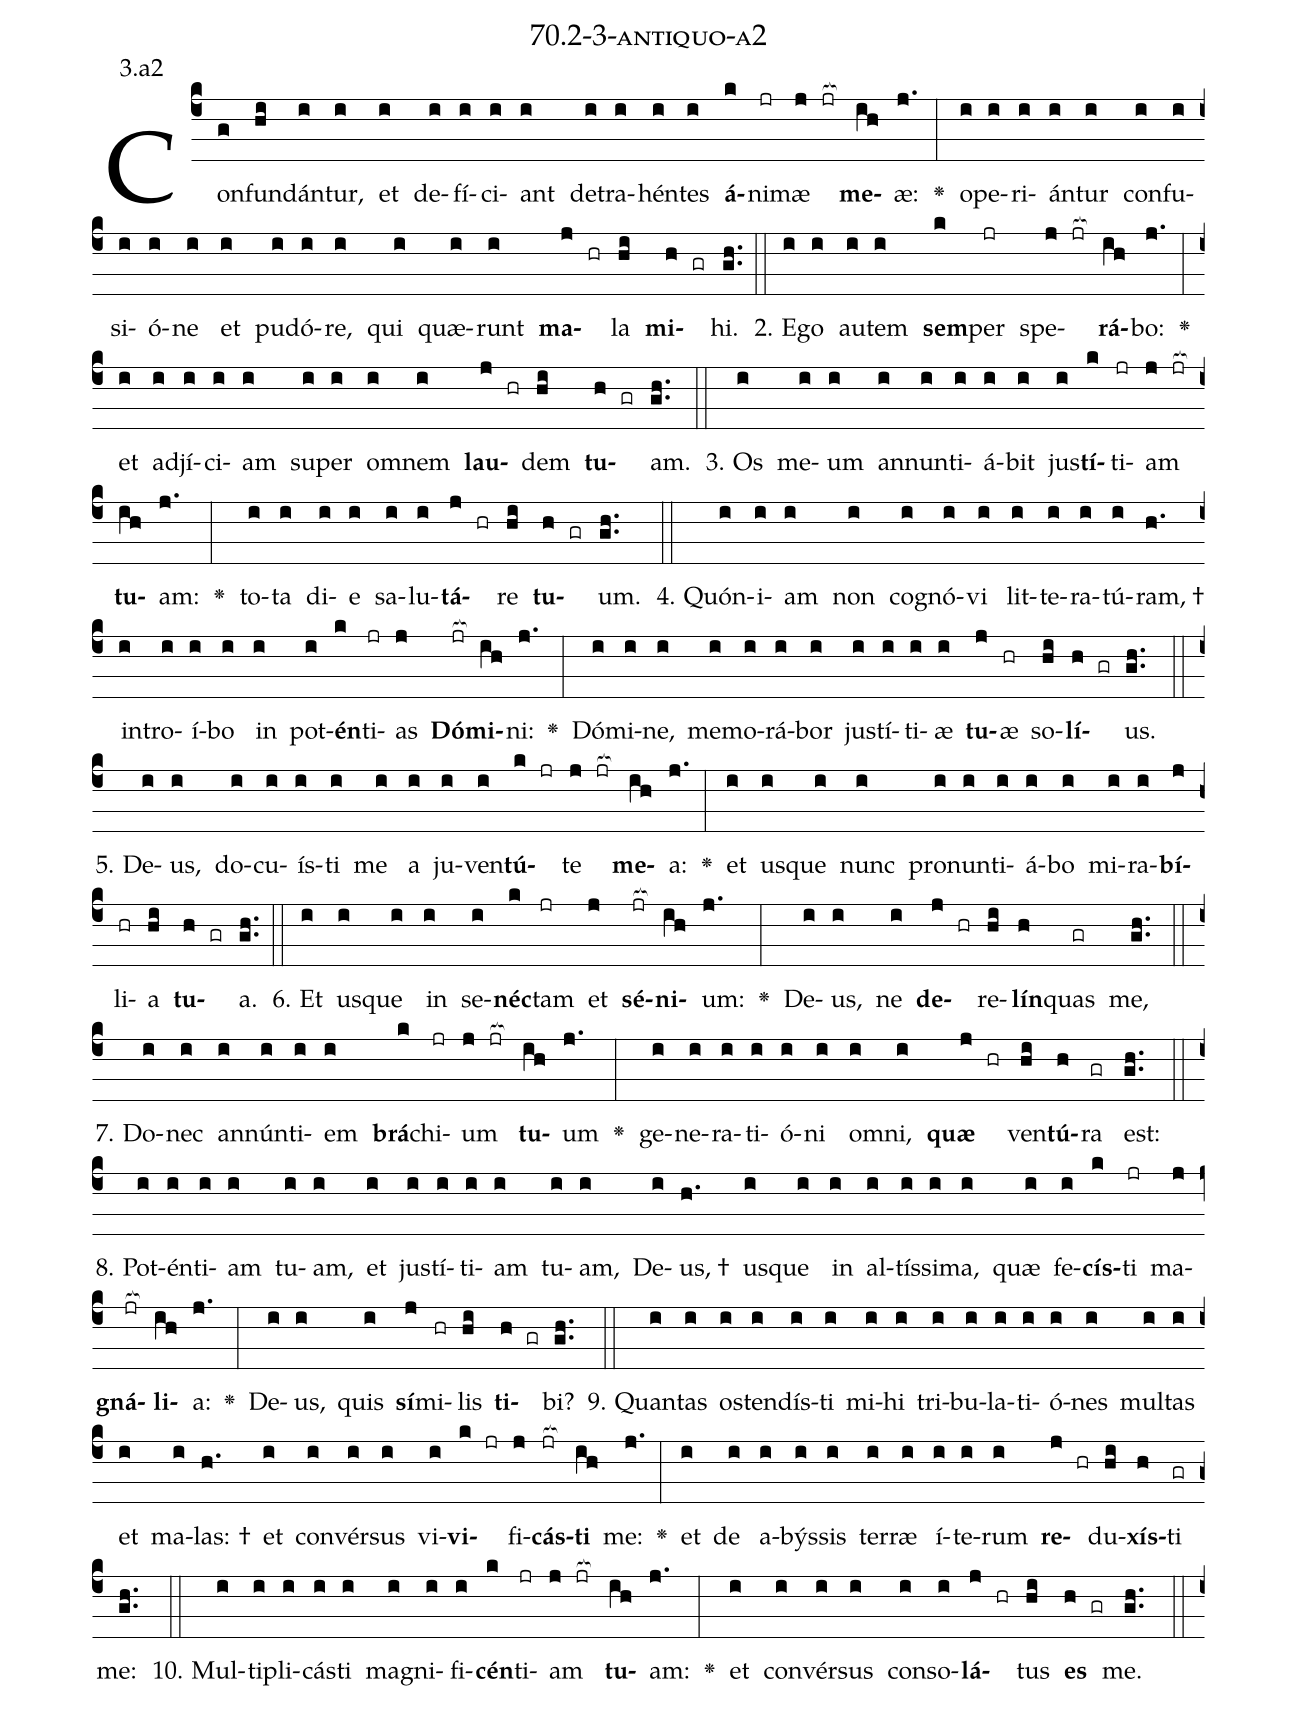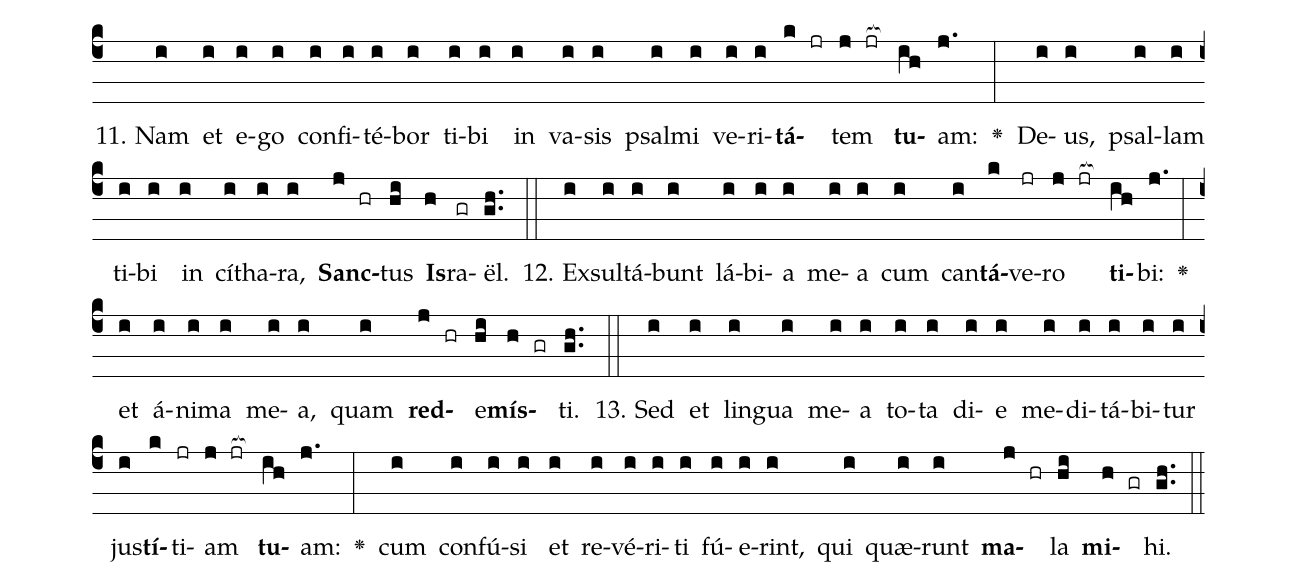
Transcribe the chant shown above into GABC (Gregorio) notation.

name: 70.2-3-antiquo-a2;
annotation: 3.a2;
%%
(c4)Con(g)fun(hi)dán(i)tur,(i) et(i) de(i)fí(i)ci(i)ant(i) de(i)tra(i)hén(i)tes(i) <b>á</b>(k)ni(jr)mæ(j jr[ocb:1{]) <b>me</b>(ih[ocb:0}])æ:(j.) <v>\greheightstar</v>(:) o(i)pe(i)ri(i)án(i)tur(i) con(i)fu(i)si(i)ó(i)ne(i) et(i) pu(i)dó(i)re,(i) qui(i) quæ(i)runt(i) <b>ma</b>(j hr)la(hi) <b>mi</b>(h gr)hi.(gh..) (::)
2. E(i)go(i) au(i)tem(i) <b>sem</b>(k)per(jr) spe(j jr[ocb:1{])<b>rá</b>(ih[ocb:0}])bo:(j.) <v>\greheightstar</v>(:) et(i) ad(i)jí(i)ci(i)am(i) su(i)per(i) om(i)nem(i) <b>lau</b>(j hr)dem(hi) <b>tu</b>(h gr)am.(gh..) (::)
3. Os(i) me(i)um(i) an(i)nun(i)ti(i)á(i)bit(i) jus(i)<b>tí</b>(k)ti(jr)am(j jr[ocb:1{]) <b>tu</b>(ih[ocb:0}])am:(j.) <v>\greheightstar</v>(:) to(i)ta(i) di(i)e(i) sa(i)lu(i)<b>tá</b>(j hr)re(hi) <b>tu</b>(h gr)um.(gh..) (::)
4. Quón(i)i(i)am(i) non(i) co(i)gnó(i)vi(i) lit(i)te(i)ra(i)tú(i)ram, †(h.) in(i)tro(i)í(i)bo(i) in(i) pot(i)<b>én</b>(k)ti(jr)as(j) <b>Dó</b>(jr[ocb:1{])<b>mi</b>(ih[ocb:0}])ni:(j.) <v>\greheightstar</v>(:) Dó(i)mi(i)ne,(i) me(i)mo(i)rá(i)bor(i) jus(i)tí(i)ti(i)æ(i) <b>tu</b>(j)æ(hr) so(hi)<b>lí</b>(h gr)us.(gh..) (::)
5. De(i)us,(i) do(i)cu(i)ís(i)ti(i) me(i) a(i) ju(i)ven(i)<b>tú</b>(k jr)te(j jr[ocb:1{]) <b>me</b>(ih[ocb:0}])a:(j.) <v>\greheightstar</v>(:) et(i) us(i)que(i) nunc(i) pro(i)nun(i)ti(i)á(i)bo(i) mi(i)ra(i)<b>bí</b>(j)li(hr)a(hi) <b>tu</b>(h gr)a.(gh..) (::)
6. Et(i) us(i)que(i) in(i) se(i)<b>néc</b>(k)tam(jr) et(j) <b>sé</b>(jr[ocb:1{])<b>ni</b>(ih[ocb:0}])um:(j.) <v>\greheightstar</v>(:) De(i)us,(i) ne(i) <b>de</b>(j hr)re(hi)<b>lín</b>(h)quas(gr) me,(gh..) (::)
7. Do(i)nec(i) an(i)nún(i)ti(i)em(i) <b>brá</b>(k)chi(jr)um(j jr[ocb:1{]) <b>tu</b>(ih[ocb:0}])um(j.) <v>\greheightstar</v>(:) ge(i)ne(i)ra(i)ti(i)ó(i)ni(i) om(i)ni,(i) <b>quæ</b>(j hr) ven(hi)<b>tú</b>(h)ra(gr) est:(gh..) (::)
8. Pot(i)én(i)ti(i)am(i) tu(i)am,(i) et(i) jus(i)tí(i)ti(i)am(i) tu(i)am,(i) De(i)us, †(h.) us(i)que(i) in(i) al(i)tís(i)si(i)ma,(i) quæ(i) fe(i)<b>cís</b>(k)ti(jr) ma(j)<b>gná</b>(jr[ocb:1{])<b>li</b>(ih[ocb:0}])a:(j.) <v>\greheightstar</v>(:) De(i)us,(i) quis(i) <b>sí</b>(j)mi(hr)lis(hi) <b>ti</b>(h gr)bi?(gh..) (::)
9. Quan(i)tas(i) os(i)ten(i)dís(i)ti(i) mi(i)hi(i) tri(i)bu(i)la(i)ti(i)ó(i)nes(i) mul(i)tas(i) et(i) ma(i)las: †(h.) et(i) con(i)vér(i)sus(i) vi(i)<b>vi</b>(k jr)fi(j)<b>cás</b>(jr[ocb:1{])<b>ti</b>(ih[ocb:0}]) me:(j.) <v>\greheightstar</v>(:) et(i) de(i) a(i)býs(i)sis(i) ter(i)ræ(i) í(i)te(i)rum(i) <b>re</b>(j hr)du(hi)<b>xís</b>(h)ti(gr) me:(gh..) (::)
10. Mul(i)ti(i)pli(i)cás(i)ti(i) ma(i)gni(i)fi(i)<b>cén</b>(k)ti(jr)am(j jr[ocb:1{]) <b>tu</b>(ih[ocb:0}])am:(j.) <v>\greheightstar</v>(:) et(i) con(i)vér(i)sus(i) con(i)so(i)<b>lá</b>(j hr)tus(hi) <b>es</b>(h gr) me.(gh..) (::)
11. Nam(i) et(i) e(i)go(i) con(i)fi(i)té(i)bor(i) ti(i)bi(i) in(i) va(i)sis(i) psal(i)mi(i) ve(i)ri(i)<b>tá</b>(k jr)tem(j jr[ocb:1{]) <b>tu</b>(ih[ocb:0}])am:(j.) <v>\greheightstar</v>(:) De(i)us,(i) psal(i)lam(i) ti(i)bi(i) in(i) cí(i)tha(i)ra,(i) <b>Sanc</b>(j hr)tus(hi) <b>Is</b>(h)ra(gr)ël.(gh..) (::)
12. Ex(i)sul(i)tá(i)bunt(i) lá(i)bi(i)a(i) me(i)a(i) cum(i) can(i)<b>tá</b>(k)ve(jr)ro(j jr[ocb:1{]) <b>ti</b>(ih[ocb:0}])bi:(j.) <v>\greheightstar</v>(:) et(i) á(i)ni(i)ma(i) me(i)a,(i) quam(i) <b>red</b>(j hr)e(hi)<b>mís</b>(h gr)ti.(gh..) (::)
13. Sed(i) et(i) lin(i)gua(i) me(i)a(i) to(i)ta(i) di(i)e(i) me(i)di(i)tá(i)bi(i)tur(i) jus(i)<b>tí</b>(k)ti(jr)am(j jr[ocb:1{]) <b>tu</b>(ih[ocb:0}])am:(j.) <v>\greheightstar</v>(:) cum(i) con(i)fú(i)si(i) et(i) re(i)vé(i)ri(i)ti(i) fú(i)e(i)rint,(i) qui(i) quæ(i)runt(i) <b>ma</b>(j hr)la(hi) <b>mi</b>(h gr)hi.(gh..) (::)
